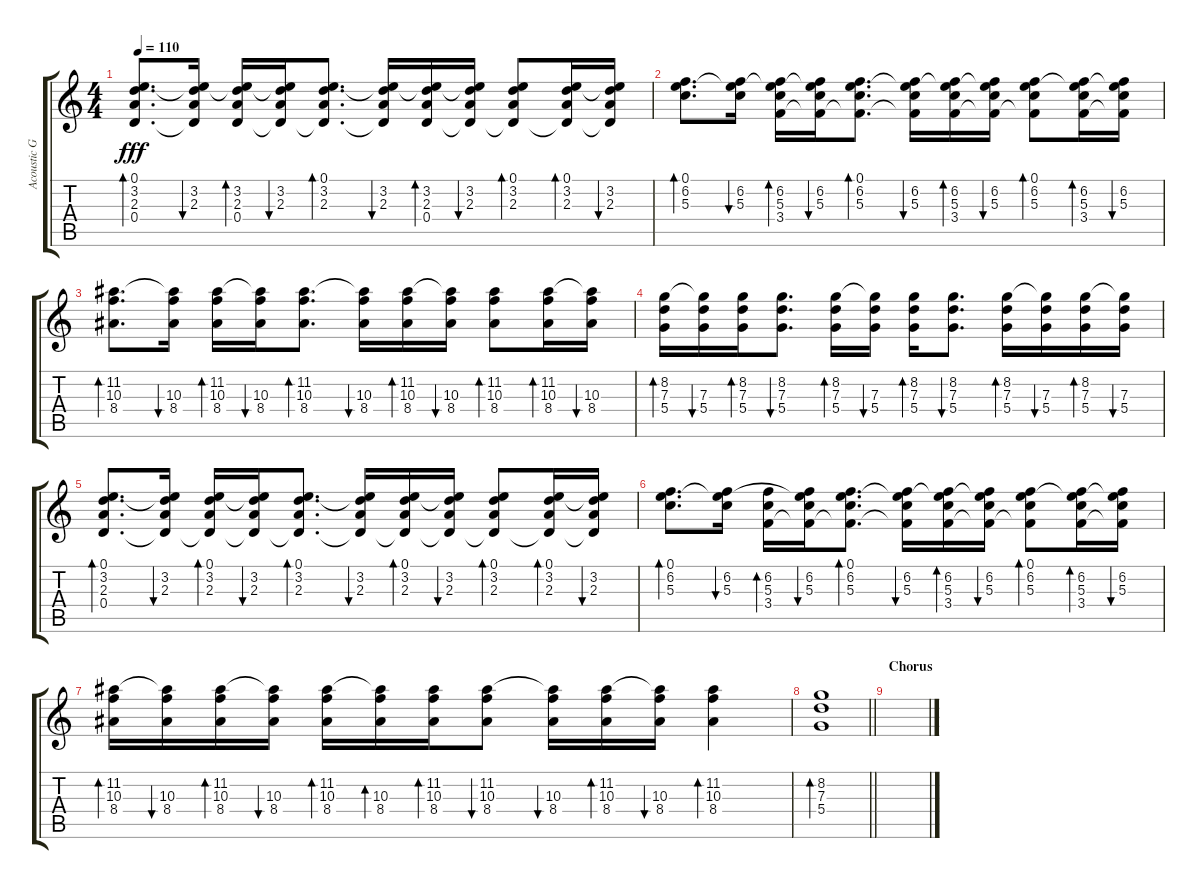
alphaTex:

\track ("Acoustic Guitar R" "Acoustic G") {instrument acousticguitarsteel}
\staff {score tabs}
\tuning (E4 B3 G3 D3 A2 E2) {hide}
\ts (4 4)
\tempo 110
\clef g2
\ks c
(0.1 3.2 2.3 0.4).8{d bd 30 dy fff} (0.1{t} 3.2 2.3 0.4{t}).16{bu 30} (0.1{t} 3.2 2.3 0.4).16{bd 30} (0.1{t} 3.2 2.3 0.4{t}).16{bu 30} (0.1 3.2 2.3 0.4{t}).8{d bd 30} (0.1{t} 3.2 2.3 0.4{t}).16{bu 30} (0.1{t} 3.2 2.3 0.4).16{bd 30} (0.1{t} 3.2 2.3 0.4{t}).16{bu 30} (0.1 3.2 2.3 0.4{t}).8{bd 30} (0.1 3.2 2.3 0.4{t}).16{bd 30} (0.1{t} 3.2 2.3 0.4{t}).16{bu 30} |
(0.1 6.2 5.3).8{d bd 30} (0.1{t} 6.2 5.3).16{bu 30} (0.1{t} 6.2 5.3 3.4).16{bd 30} (0.1{t} 6.2 5.3 3.4{t}).16{bu 30} (0.1 6.2 5.3 3.4{t}).8{d bd 30} (0.1{t} 6.2 5.3 3.4{t}).16{bu 30} (0.1{t} 6.2 5.3 3.4).16{bd 30} (0.1{t} 6.2 5.3 3.4{t}).16{bu 30} (0.1 6.2 5.3 3.4{t}).8{bd 30} (0.1{t} 6.2 5.3 3.4).16{bd 30} (0.1{t} 6.2 5.3 3.4{t}).16{bu 30} |
(11.2 10.3 8.4).8{d bd 30} (11.2{t} 10.3 8.4).16{bu 30} (11.2 10.3 8.4).16{bd 30} (11.2{t} 10.3 8.4).16{bu 30} (11.2 10.3 8.4).8{d bd 30} (11.2{t} 10.3 8.4).16{bu 30} (11.2 10.3 8.4).16{bd 30} (11.2{t} 10.3 8.4).16{bu 30} (11.2 10.3 8.4).8{bd 30} (11.2 10.3 8.4).16{bd 30} (11.2{t} 10.3 8.4).16{bu 30} |
(8.2 7.3 5.4).16{bd 30} (8.2{t} 7.3 5.4).16{bu 30} (8.2 7.3 5.4).16{bd 30} (8.2 7.3 5.4).8{d bu 30} (8.2 7.3 5.4).16{bd 30} (8.2{t} 7.3 5.4).16{bu 30} (8.2 7.3 5.4).16{bd 30} (8.2 7.3 5.4).8{d bu 30} (8.2 7.3 5.4).16{bd 30} (8.2{t} 7.3 5.4).16{bu 30} (8.2 7.3 5.4).16{bd 30} (8.2{t} 7.3 5.4).16{bu 30} |
(0.1 3.2 2.3 0.4).8{d bd 30} (0.1{t} 3.2 2.3 0.4{t}).16{bu 30} (0.1 3.2 2.3 0.4{t}).16{bd 30} (0.1{t} 3.2 2.3 0.4{t}).16{bu 30} (0.1 3.2 2.3 0.4{t}).8{d bd 30} (0.1{t} 3.2 2.3 0.4{t}).16{bu 30} (0.1 3.2 2.3 0.4{t}).16{bd 30} (0.1{t} 3.2 2.3 0.4{t}).16{bu 30} (0.1 3.2 2.3 0.4{t}).8{bd 30} (0.1 3.2 2.3 0.4{t}).16{bd 30} (0.1{t} 3.2 2.3 0.4{t}).16{bu 30} |
(0.1 6.2 5.3).8{d bd 30} (0.1{t} 6.2 5.3).16{bu 30} (6.2 5.3 3.4).16{bd 30} (0.1{t} 6.2 5.3 3.4{t}).16{bu 30} (0.1 6.2 5.3 3.4{t}).8{d bd 30} (0.1{t} 6.2 5.3 3.4{t}).16{bu 30} (0.1{t} 6.2 5.3 3.4).16{bd 30} (0.1{t} 6.2 5.3 3.4{t}).16{bu 30} (0.1 6.2 5.3 3.4{t}).8{bd 30} (0.1{t} 6.2 5.3 3.4).16{bd 30} (0.1{t} 6.2 5.3 3.4{t}).16{bu 30} |
(11.2 10.3 8.4).16{bd 30} (11.2{t} 10.3 8.4).16{bu 30} (11.2 10.3 8.4).16{bd 30} (11.2{t} 10.3 8.4).16{bu 30} (11.2 10.3 8.4).16{bd 30} (11.2{t} 10.3 8.4).16{bd 30} (11.2 10.3 8.4).16{bd 30} (11.2 10.3 8.4).8{bu 30} (11.2{t} 10.3 8.4).16{bu 30} (11.2 10.3 8.4).16{bd 30} (11.2{t} 10.3 8.4).16{bu 30} (11.2 10.3 8.4).4{bd 30} |
\barLineRight lightlight
(8.2 7.3 5.4).1{bd 60} |
\section ("" "Chorus")
